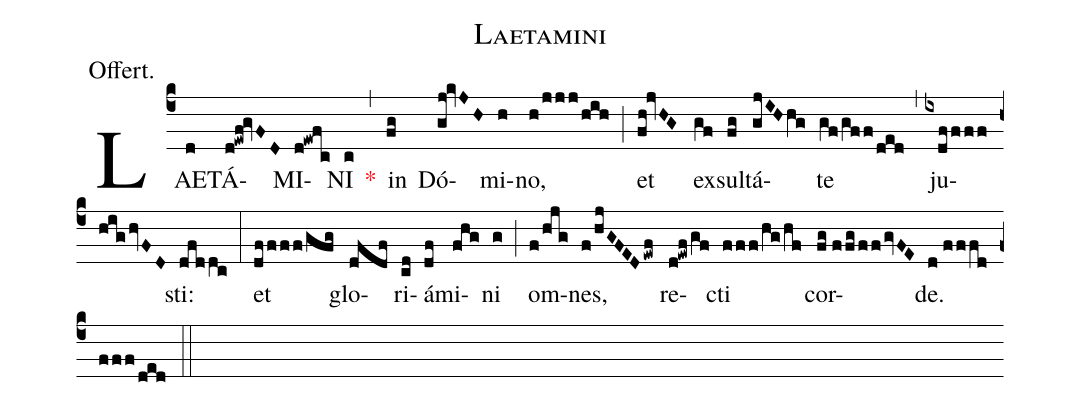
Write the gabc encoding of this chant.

name:Laetamini;
annotation:Offert.;
mode:I.;
office-part:Offertory;
%%
(c4) LAE(d)TÁ(d!ewf!gvFD)MI(d!ewfc)NI(c) <v>\red{*}</v>(,) in(fg) Dó(gj!kvJH)mi(h)no,(h/jjj/hih) (;) et(fh!jvHG) ex(gf)sul(fg)tá(gjIH/hg)te(gf/gff/ded) (,) ju(ixdffff/hig/hvFD)sti:(dfddc) (:) et(dffff/gfg) glo(dfdf)ri(cd)á(df)mi(fhg)ni(g) (;) om(f/hjg)nes,(f/hjGFED/ewf) re(d!ewf/gf)cti(fff/hg/hf) cor(fg//ffg/ff/gvFE)de.(d//fffd/fff/ded) (::)
